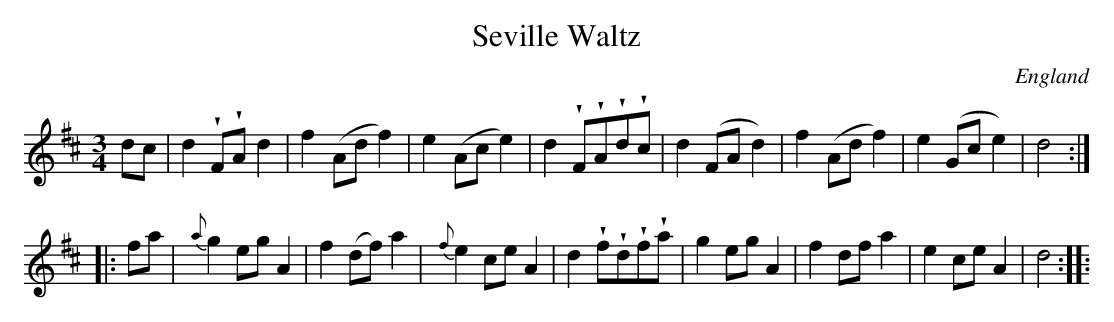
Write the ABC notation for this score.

X:1
T:Seville Waltz
L:1/8
M:3/4
O:England
U:W=!wedge!
K:D
dc |\
d2 WFWA d2 | f2 (Ad f2) | e2 (Ac e2) | d2 WFWAWdWc | \
d2 (FA d2) | f2 (Ad f2) | e2 (Gc e2) | d4 ::
fa |\
{a}g2 eg A2 | f2 (df) a2 | {f}e2 ce A2 | d2 WfWdWfWa |\
   g2 eg A2 | f2  df  a2 |    e2 ce A2 | d4 ::
